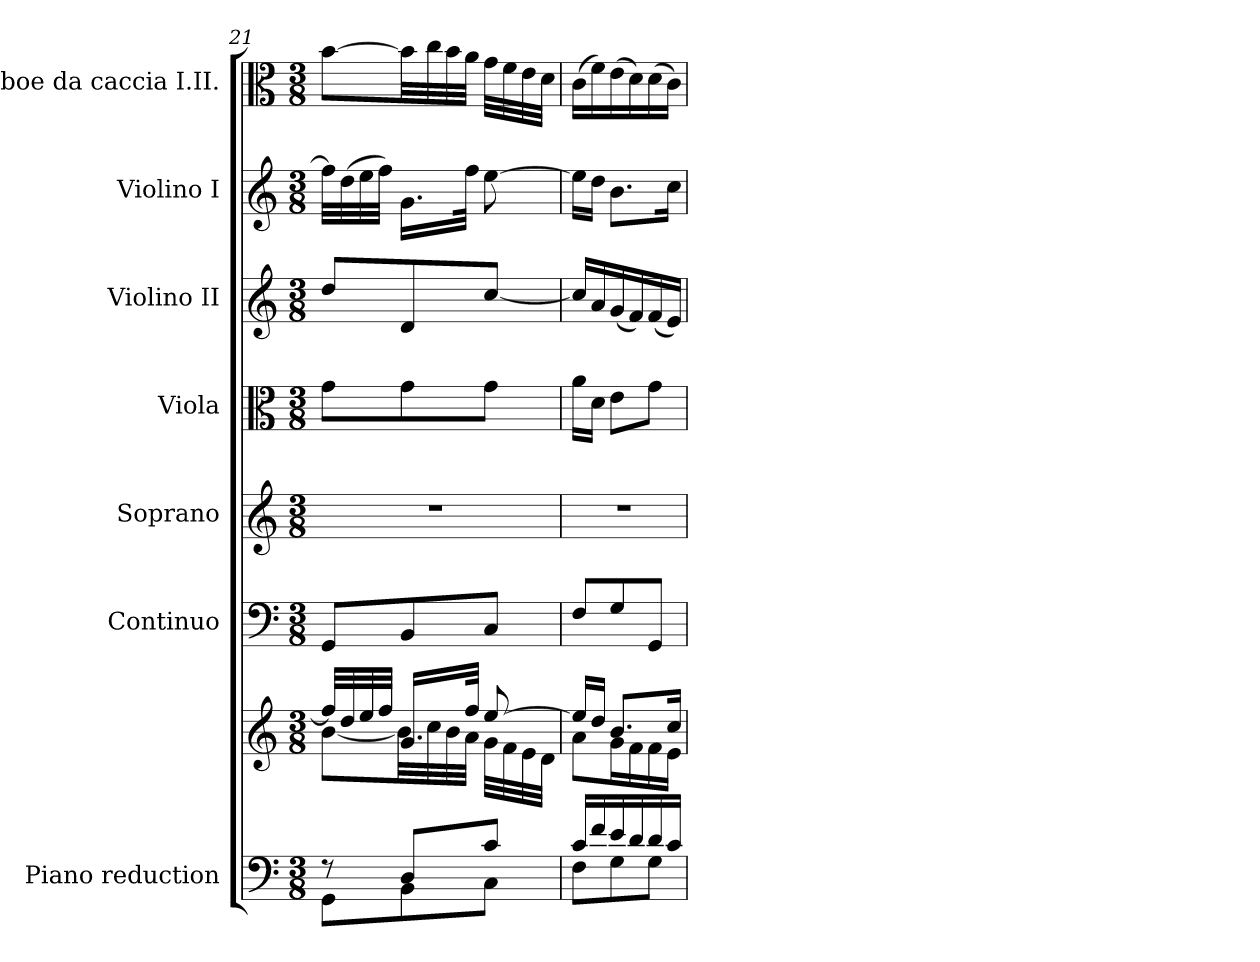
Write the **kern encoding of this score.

**kern	**kern	**kern	**kern	**kern	**kern	**kern	**kern
*part7	*part7	*part6	*part5	*part4	*part3	*part2	*part1
*staff8	*staff7	*staff6	*staff5	*staff4	*staff3	*staff2	*staff1
*I"Piano reduction	*	*I"Continuo	*I"Soprano	*I"Viola	*I"Violino II	*I"Violino I	*I"Oboe da caccia I.II.
*I'Pno	*	*	*	*I'Vla	*I'Vln	*I'Vln	*I'Ob
*clefF4	*clefG2	*clefF4	*clefG2	*clefC3	*clefG2	*clefG2	*clefC3
*k[]	*k[]	*k[]	*k[]	*k[]	*k[]	*k[]	*k[]
*M3/8	*M3/8	*M3/8	*M3/8	*M3/8	*M3/8	*M3/8	*M3/8
=21	=21	=21	=21	=21	=21	=21	=21
*^	*^	*	*	*	*	*	*
8r	8GG\L	32ff/LLL]	[8b\L	8GG/L	4.r	8g\L	8dd/L	32ff\LLL]	[8b\L
.	.	32dd/	.	.	.	.	.	(>32dd\	.
.	.	32ee/	.	.	.	.	.	32ee\	.
.	.	32ff/JJJ	.	.	.	.	.	32ff\JJJ)	.
8D/L	8BB\	16.g/LL	32b\LL]	8BB/	.	8g\	8d/	16.g\LL	32b\LL]
.	.	.	32cc\	.	.	.	.	.	32cc\
.	.	.	32b\	.	.	.	.	.	32b\
.	.	32ff/JJk	32a\JJJ	.	.	.	.	32ff\JJk	32a\JJJ
8c/J	8C\J	[8ee/	32g\LLL	8C/J	.	8g\J	[8cc/J	[8ee\	32g\LLL
.	.	.	32f\	.	.	.	.	.	32f\
.	.	.	32e\	.	.	.	.	.	32e\
.	.	.	32d\JJJ	.	.	.	.	.	32d\JJJ
=22	=22	=22	=22	=22	=22	=22	=22	=22	=22
16c/LL	8F\L	16ee/LL]	8a\L	8F/L	4.r	16a\LL	16cc/LL]	16ee\LL]	(>16c\LL
16f/	.	16dd/JJ	.	.	.	16d\JJ	16a/	16dd\JJ	16f\)
16e/	8G\	8.b/L	16g\L	8G/	.	8e\L	(<16g/	8.b\L	(>16e\
16d/	.	.	16f\	.	.	.	16f/)	.	16d\)
16d/	8G\J	.	16f\	8GG/J	.	8g\J	(<16f/	.	(>16d\
16c/JJ	.	16cc/Jk	16e\JJ	.	.	.	16e/JJ)	16cc\Jk	16c\JJ)
*v	*v	*	*	*	*	*	*	*	*
*	*v	*v	*	*	*	*	*	*
=	=	=	=	=	=	=	=
*-	*-	*-	*-	*-	*-	*-	*-
